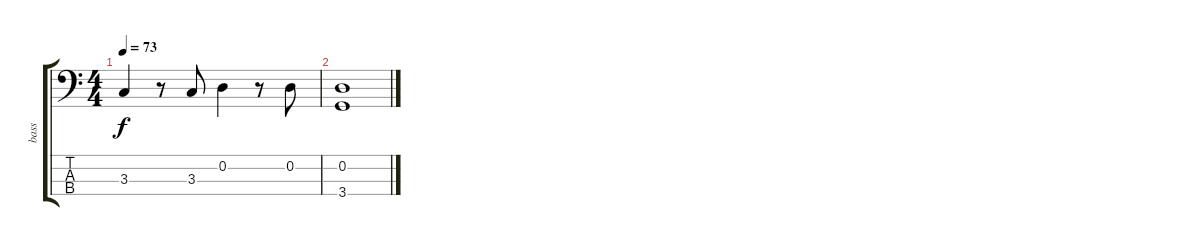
\track ("bass" "bass") {instrument acousticbass}
\staff {score tabs}
\tuning (G2 D2 A1 E1) {hide}
\ts (4 4)
\tempo 73
\clef f4
\ks c
3.3.4{dy f} r.8 3.3.8 0.2.4 r.8 0.2.8 |
(0.2 3.4).1
